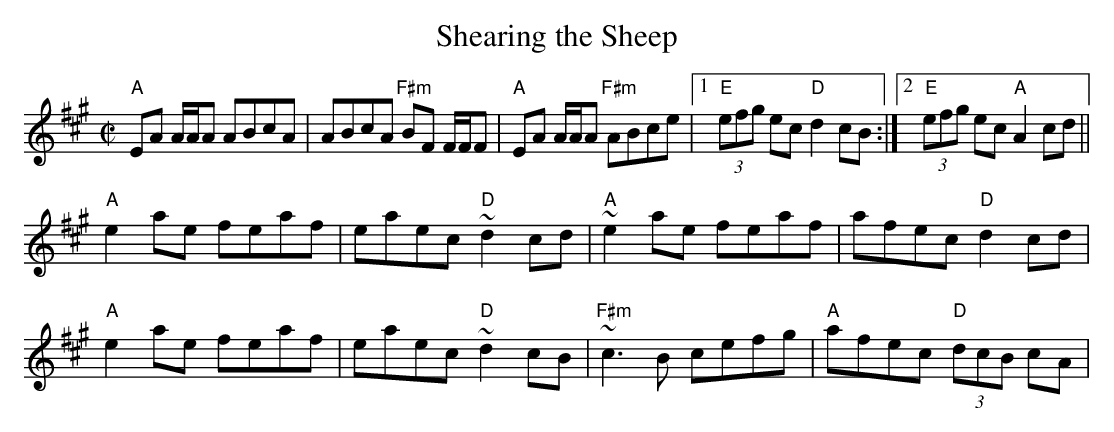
X:1
T:Shearing the Sheep
M:C|
L:1/8
K:A
"A"EA A/A/A ABcA | ABcA "F#m"BF F/F/F | "A" EA A/A/A "F#m" ABce |1 "E" (3efg ec "D" d2 cB :|2 "E"(3efg ec "A" A2 cd ||
"A" e2 ae feaf | eaec "D"~d2 cd | "A"~e2 ae feaf | afec "D"d2 cd  |
"A" e2 ae feaf | eaec "D"~d2 cB | "F#m"~c3 B cefg | "A"afec "D"(3dcB cA |
